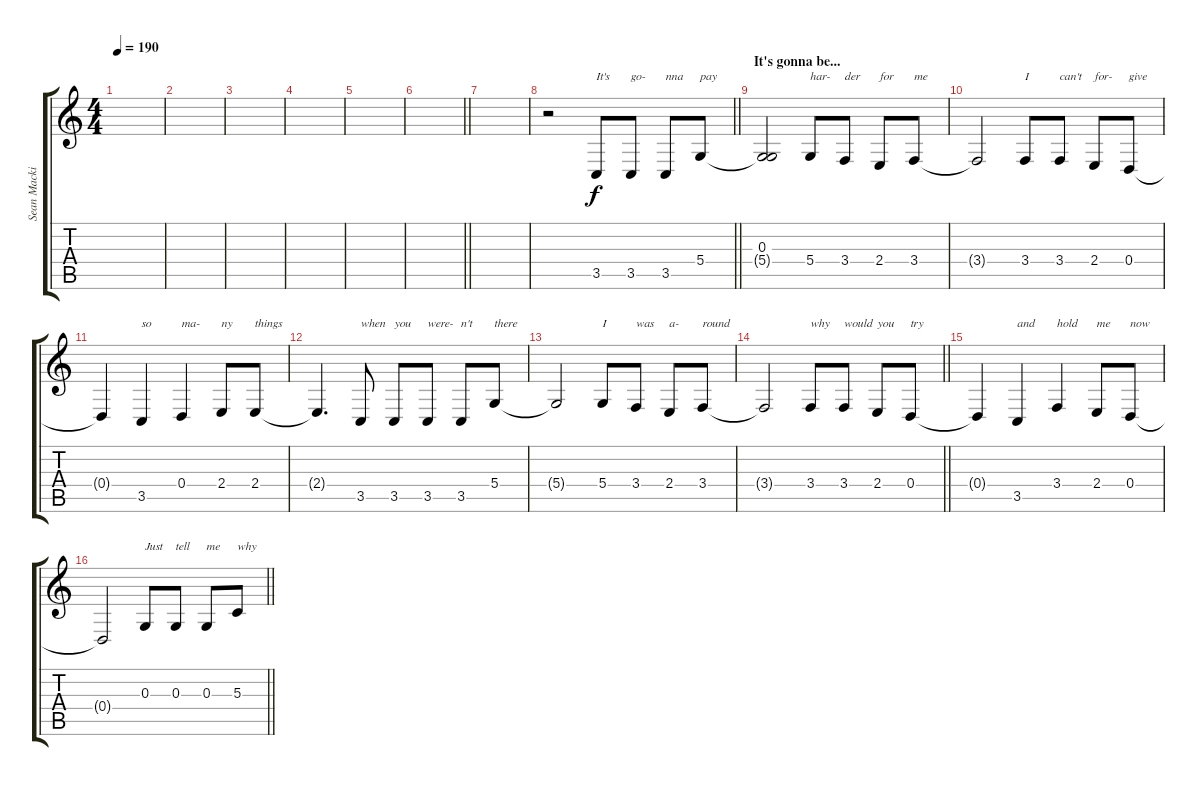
\track ("Sean Mackin Vocals" "Sean Macki") {instrument tenorsax}
\staff {score tabs}
\tuning (E4 B3 G3 D3 A2 E2) {hide}
\ts (4 4)
\tempo 190
\clef g2
\ks c
|
|
|
|
|
\barLineRight lightlight
|
|
\barLineRight lightlight
r.2 3.5.8{txt "It's" dy f} 3.5.8{txt "go-"} 3.5.8{txt "nna"} 5.4.8{txt "pay"} |
\section ("" "It's gonna be...")
(0.3 5.4{t}).2 5.4.8{txt "har-"} 3.4.8{txt "der"} 2.4.8{txt "for"} 3.4.8{txt "me"} |
3.4{t}.2 3.4.8{txt "I"} 3.4.8{txt "can't"} 2.4.8{txt "for-"} 0.4.8{txt "give"} |
0.4{t}.4 3.5.4{txt "so"} 0.4.4{txt "ma-"} 2.4.8{txt "ny"} 2.4.8{txt "things"} |
2.4{t}.4{d} 3.5.8{txt "when"} 3.5.8{txt "you"} 3.5.8{txt "were-"} 3.5.8{txt "n't"} 5.4.8{txt "there"} |
5.4{t}.2 5.4.8{txt "I"} 3.4.8{txt "was"} 2.4.8{txt "a-"} 3.4.8{txt "round"} |
\barLineRight lightlight
3.4{t}.2 3.4.8{txt "why"} 3.4.8{txt "would"} 2.4.8{txt "you"} 0.4.8{txt "try"} |
0.4{t}.4 3.5.4{txt "and"} 3.4.4{txt "hold"} 2.4.8{txt "me"} 0.4.8{txt "now"} |
\barLineRight lightlight
0.4{t}.2 0.3.8{txt "Just"} 0.3.8{txt "tell"} 0.3.8{txt "me"} 5.3.8{txt "why"}
